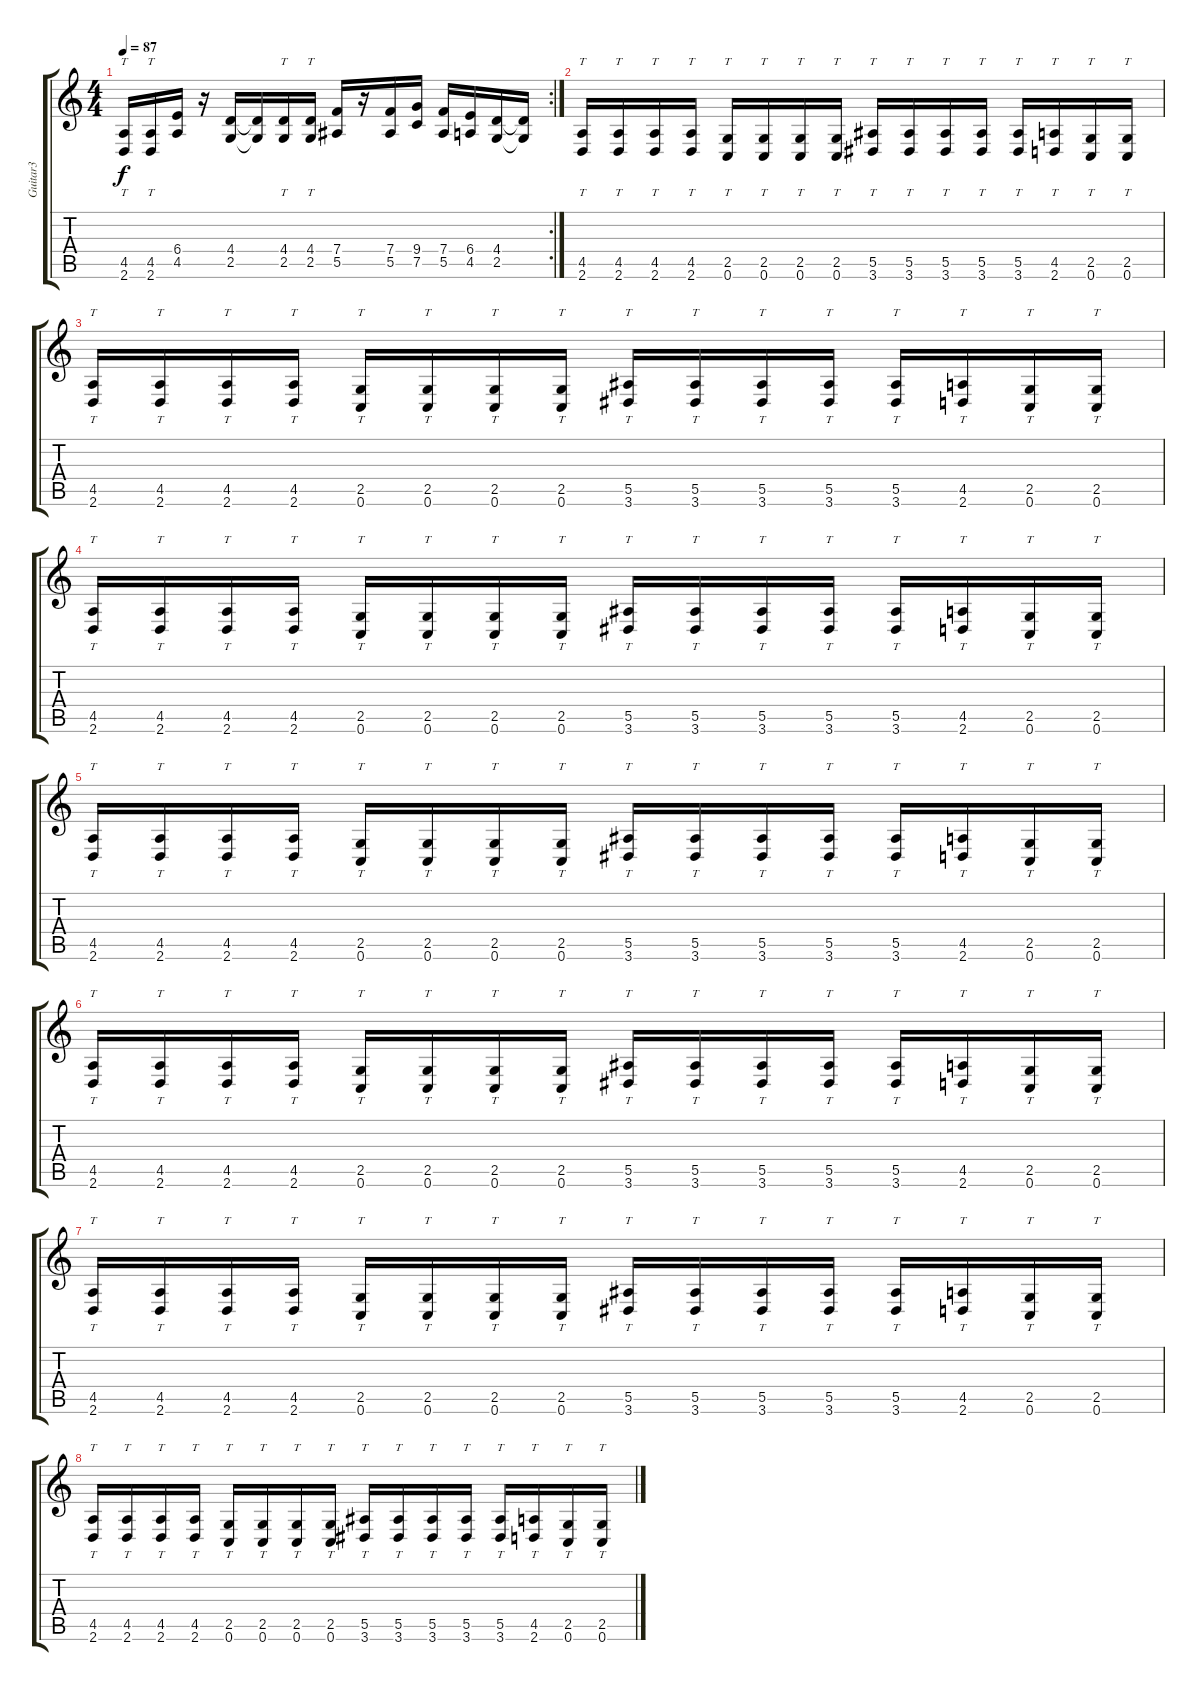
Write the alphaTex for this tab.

\track ("Guitar3" "Guitar3") {instrument distortionguitar}
\staff {score tabs}
\tuning (C4 G3 Eb3 Bb2 F2 C2) {hide}
\rc 2
\ts (4 4)
\tempo 87
\clef g2
\ks c
(4.5 2.6).16{tt dy f} (4.5 2.6).16{tt} (6.4 4.5).16 r.16 (4.4 2.5).16 (4.4{t} 2.5{t}).16 (4.4 2.5).16{tt} (4.4 2.5).16{tt} (7.4 5.5).16 r.16 (7.4 5.5).16 (9.4 7.5).16 (7.4 5.5).16 (6.4 4.5).16 (4.4 2.5).16 (4.4{t} 2.5{t}).16 |
(4.5 2.6).16{tt} (4.5 2.6).16{tt} (4.5 2.6).16{tt} (4.5 2.6).16{tt} (2.5 0.6).16{tt} (2.5 0.6).16{tt} (2.5 0.6).16{tt} (2.5 0.6).16{tt} (5.5 3.6).16{tt} (5.5 3.6).16{tt} (5.5 3.6).16{tt} (5.5 3.6).16{tt} (5.5 3.6).16{tt} (4.5 2.6).16{tt} (2.5 0.6).16{tt} (2.5 0.6).16{tt} |
(4.5 2.6).16{tt} (4.5 2.6).16{tt} (4.5 2.6).16{tt} (4.5 2.6).16{tt} (2.5 0.6).16{tt} (2.5 0.6).16{tt} (2.5 0.6).16{tt} (2.5 0.6).16{tt} (5.5 3.6).16{tt} (5.5 3.6).16{tt} (5.5 3.6).16{tt} (5.5 3.6).16{tt} (5.5 3.6).16{tt} (4.5 2.6).16{tt} (2.5 0.6).16{tt} (2.5 0.6).16{tt} |
(4.5 2.6).16{tt} (4.5 2.6).16{tt} (4.5 2.6).16{tt} (4.5 2.6).16{tt} (2.5 0.6).16{tt} (2.5 0.6).16{tt} (2.5 0.6).16{tt} (2.5 0.6).16{tt} (5.5 3.6).16{tt} (5.5 3.6).16{tt} (5.5 3.6).16{tt} (5.5 3.6).16{tt} (5.5 3.6).16{tt} (4.5 2.6).16{tt} (2.5 0.6).16{tt} (2.5 0.6).16{tt} |
(4.5 2.6).16{tt} (4.5 2.6).16{tt} (4.5 2.6).16{tt} (4.5 2.6).16{tt} (2.5 0.6).16{tt} (2.5 0.6).16{tt} (2.5 0.6).16{tt} (2.5 0.6).16{tt} (5.5 3.6).16{tt} (5.5 3.6).16{tt} (5.5 3.6).16{tt} (5.5 3.6).16{tt} (5.5 3.6).16{tt} (4.5 2.6).16{tt} (2.5 0.6).16{tt} (2.5 0.6).16{tt} |
(4.5 2.6).16{tt} (4.5 2.6).16{tt} (4.5 2.6).16{tt} (4.5 2.6).16{tt} (2.5 0.6).16{tt} (2.5 0.6).16{tt} (2.5 0.6).16{tt} (2.5 0.6).16{tt} (5.5 3.6).16{tt} (5.5 3.6).16{tt} (5.5 3.6).16{tt} (5.5 3.6).16{tt} (5.5 3.6).16{tt} (4.5 2.6).16{tt} (2.5 0.6).16{tt} (2.5 0.6).16{tt} |
(4.5 2.6).16{tt} (4.5 2.6).16{tt} (4.5 2.6).16{tt} (4.5 2.6).16{tt} (2.5 0.6).16{tt} (2.5 0.6).16{tt} (2.5 0.6).16{tt} (2.5 0.6).16{tt} (5.5 3.6).16{tt} (5.5 3.6).16{tt} (5.5 3.6).16{tt} (5.5 3.6).16{tt} (5.5 3.6).16{tt} (4.5 2.6).16{tt} (2.5 0.6).16{tt} (2.5 0.6).16{tt} |
(4.5 2.6).16{tt} (4.5 2.6).16{tt} (4.5 2.6).16{tt} (4.5 2.6).16{tt} (2.5 0.6).16{tt} (2.5 0.6).16{tt} (2.5 0.6).16{tt} (2.5 0.6).16{tt} (5.5 3.6).16{tt} (5.5 3.6).16{tt} (5.5 3.6).16{tt} (5.5 3.6).16{tt} (5.5 3.6).16{tt} (4.5 2.6).16{tt} (2.5 0.6).16{tt} (2.5 0.6).16{tt}
